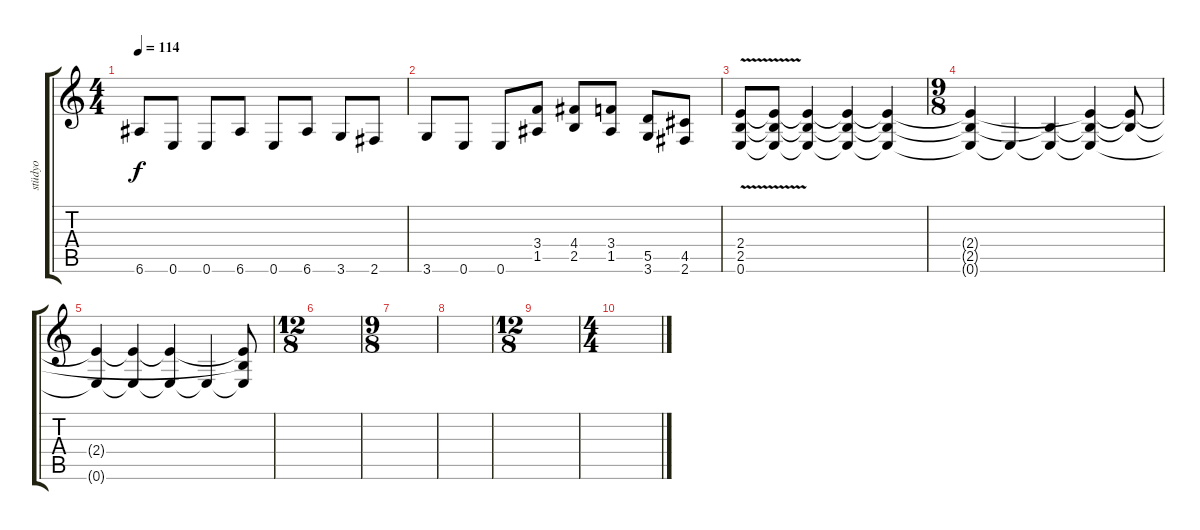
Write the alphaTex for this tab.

\track ("stüdyo" "stüdyo") {instrument electricguitarclean}
\staff {score tabs}
\tuning (E4 B3 G3 D3 A2 E2) {hide}
\ts (4 4)
\tempo 114
\clef g2
\ks c
6.6.8{dy f} 0.6.8 0.6.8 6.6.8 0.6.8 6.6.8 3.6.8 2.6.8 |
3.6.8 0.6.8 0.6.8 (3.4 1.5).8 (4.4 2.5).8 (3.4 1.5).8 (5.5 3.6).8 (4.5 2.6).8 |
(2.4{v} 2.5 0.6{v}).8{volume 13 instrument pad4choir} (2.4{t} 2.5{t} 0.6{t}).8 (2.4{t} 2.5{t} 0.6{t}).4 (2.4{t} 2.5{t} 0.6{t}).4 (2.4{t} 2.5{t} 0.6{t}).4 |
\ts (9 8)
(2.4{t} 2.5{t} 0.6{t}).4{volume 9} 0.6{t}.4 (2.5{t} 0.6{t}).4 (2.4{t} 2.5{t} 0.6{t}).4 (2.4{t} 2.5{t}).8 |
(2.4{t} 0.6{t}).4{volume 7} (2.4{t} 0.6{t}).4 (2.4{t} 0.6{t}).4 0.6{t}.4 (2.4{t} 2.5{t} 0.6{t}).8 |
\ts (12 8)
|
\ts (9 8)
|
|
\ts (12 8)
|
\ts (4 4)
